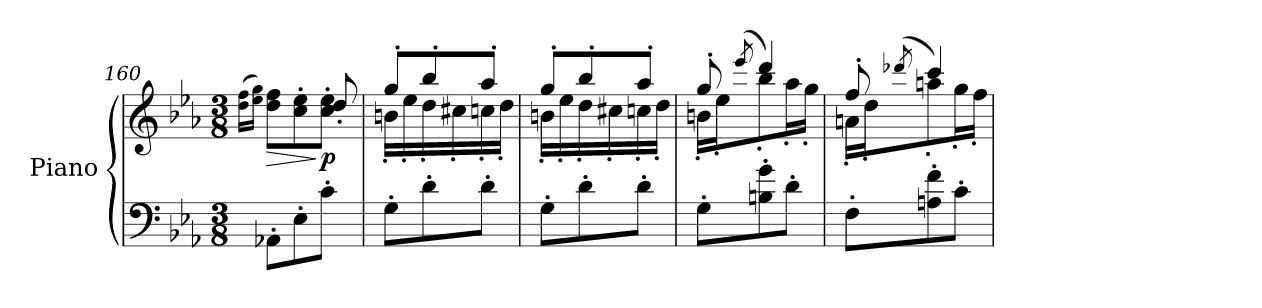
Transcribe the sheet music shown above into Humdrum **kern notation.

**kern	**kern	**dynam
*part1	*part1	*part1
*staff2	*staff1	*staff1/2
*I"Piano	*	*
*I'Pno.	*	*
*clefF4	*clefG2	*
*k[b-e-a-]	*k[b-e-a-]	*
*M3/8	*M3/8	*
=160	=160	=160
.	(>16qdd\ 16qff\LL	.
.	16qee-\ 16qgg\JJ)	.
!	!	!LO:HP:b
*	*^	*
8AA-X'\L	8dd\ 8ff\L	4ryy	>
8E-'\	8cc\' 8ee-\'	.	.
!	!	!	!LO:DY:n=1:b
8c'\J	8cc\' 8ee-\'J	8dd'/	] p
=161	=161	=161	=161
8G'\L	8gg'/L	16bn'\LL	.
.	.	16ee-'\	.
8d'\	8bb-'/	16dd'\	.
.	.	16cc#X'\	.
8d'\J	8aa-'/J	16ccn'\	.
.	.	16dd'\JJ	.
=162	=162	=162	=162
8G'\L	8gg'/L	16bn'\LL	.
.	.	16ee-'\	.
8d'\	8bb-'/	16dd'\	.
.	.	16cc#X'\	.
8d'\J	8aa-'/J	16ccn'\	.
.	.	16dd'\JJ	.
!!LO:LB:g=z	!!
=163	=163	=163	=163
8G'\L	8gg'/	16bn'\LL	.
.	.	16ee-'\J	.
.	(>8qeee-/	.	.
8Bn\' 8g\'	4ddd/)	8bb-'\	.
8d'\J	.	16aa-'\L	.
.	.	16gg'\JJ	.
=164	=164	=164	=164
8F'\L	8ff'/	16an'\LL	.
.	.	16dd'\J	.
.	(>8qddd-X/	.	.
8An\' 8f\'	4ccc/)	8aan'\	.
8c'\J	.	16gg'\L	.
.	.	16ff'\JJ	.
*	*v	*v	*
=	=	=
*-	*-	*-
